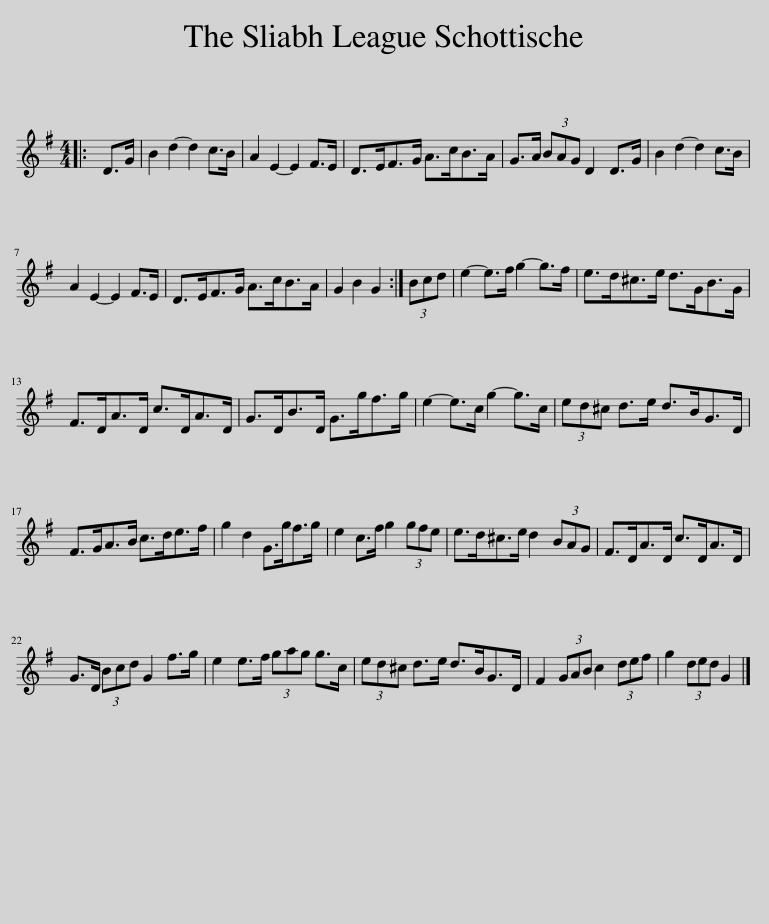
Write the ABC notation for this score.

X:1
L:1/8
M:4/4
I:linebreak $
K:G
V:1 treble
V:1
|: D>G | B2 d2- d2 c>B | A2 E2- E2 F>E | D>EF>G A>cB>A | G>A (3BAG D2 D>G | %5
 B2 d2- d2 c>B |$ A2 E2- E2 F>E | D>EF>G A>cB>A | G2 B2 G2 :| (3Bcd | %10
 e2- e>f g2- g>f | e>d^c>e d>GB>G |$ F>DA>D c>DA>D | G>DB>D G>gf>g | e2- e>c g2- g>c | %15
 (3ed^c d>e d>BG>D |$ F>GA>B c>de>f | g2 d2 G>gf>g | e2 c>f g2 (3gfe | e>d^c>e d2 (3BAG | %20
 F>DA>D c>DA>D |$ G>D (3Bcd G2 f>g | e2 e>f (3gag g>c | (3ed^c d>e d>BG>D | F2 (3GAB c2 (3def | %25
 g2 (3ded G2 |] %26
